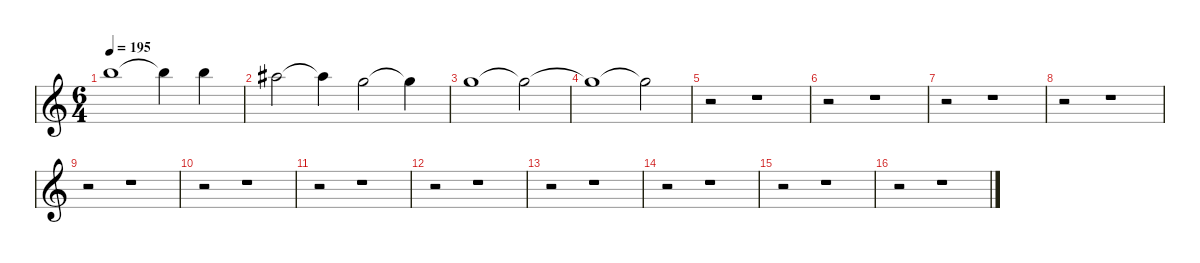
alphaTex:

\defaultSystemsLayout 4
\hideDynamics
\bracketExtendMode nobrackets
\singleTrackTrackNamePolicy hidden
\multiTrackTrackNamePolicy hidden
\firstSystemTrackNameMode fullname
\firstSystemTrackNameOrientation horizontal
\otherSystemsTrackNameOrientation horizontal
\track ("Keyboards" "vln.") {instrument stringensemble1}
\staff {score}
\tuning (D4 A3 F3 D3 A2 D2)
\ts (6 4)
\tempo 195
\clef g2
\ks c
21.1.1{dy f beam Down} 21.1{t}.4{beam Down} 21.1.4{beam Down} |
20.1{acc #}.2{beam Down} 20.1{t acc #}.4{beam Down} 17.1.2{beam Down} 17.1{t}.4{beam Down} |
17.1.1{beam Down} 17.1{t}.2{beam Down} |
17.1{t}.1{beam Down} 17.1{t}.2{beam Down} |
r.2{beam Down} r.1{beam Down} |
r.2{beam Down} r.1{beam Down} |
r.2{beam Down} r.1{beam Down} |
r.2{beam Down} r.1{beam Down} |
r.2{beam Down} r.1{beam Down} |
r.2{beam Down} r.1{beam Down} |
r.2{beam Down} r.1{beam Down} |
r.2{beam Down} r.1{beam Down} |
r.2{beam Down} r.1{beam Down} |
r.2{beam Down} r.1{beam Down} |
r.2{beam Down} r.1{beam Down} |
r.2{beam Down} r.1{beam Down}
